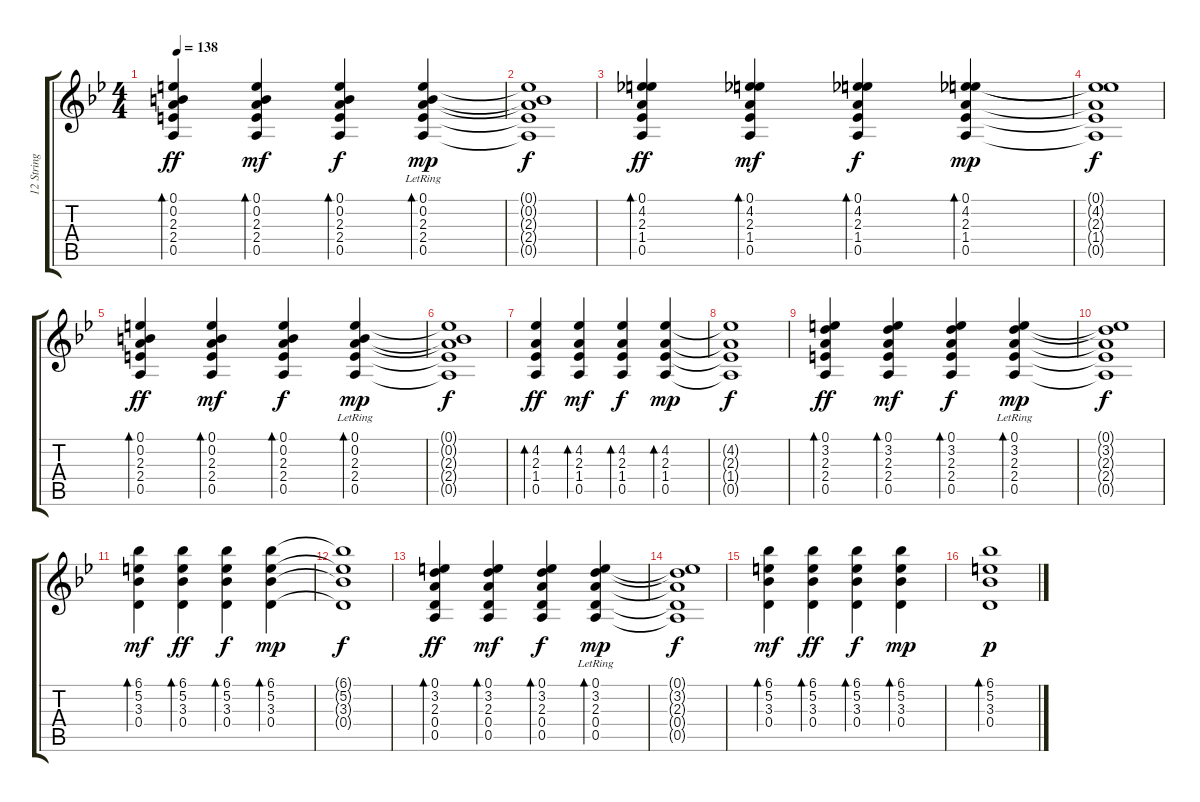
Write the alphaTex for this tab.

\track ("12 String Guitar" "12 String ") {instrument acousticguitarnylon}
\staff {score tabs}
\tuning (E4 B3 G3 D3 A2 E2) {hide}
\ts (4 4)
\tempo 138
\clef g2
\ks gminor
(0.1 0.2 2.3 2.4 0.5).4{bd 480 dy ff instrument acousticguitarnylon beam Up} (0.1 0.2 2.3 2.4 0.5).4{bd 480 dy mf} (0.1 0.2 2.3 2.4 0.5).4{bd 480 dy f} (0.1{lr} 0.2{lr} 2.3{lr} 2.4{lr} 0.5{lr}).4{bd 480 dy mp} |
(0.1{t} 0.2{t} 2.3{t} 2.4{t} 0.5{t}).1{dy f} |
(0.1 4.2 2.3 1.4 0.5).4{bd 480 dy ff} (0.1 4.2 2.3 1.4 0.5).4{bd 480 dy mf} (0.1 4.2 2.3 1.4 0.5).4{bd 480 dy f} (0.1 4.2 2.3 1.4 0.5).4{bd 480 dy mp} |
(0.1{t} 4.2{t} 2.3{t} 1.4{t} 0.5{t}).1{dy f} |
(0.1 0.2 2.3 2.4 0.5).4{bd 480 dy ff} (0.1 0.2 2.3 2.4 0.5).4{bd 480 dy mf} (0.1 0.2 2.3 2.4 0.5).4{bd 480 dy f} (0.1{lr} 0.2{lr} 2.3{lr} 2.4{lr} 0.5{lr}).4{bd 480 dy mp} |
(0.1{t} 0.2{t} 2.3{t} 2.4{t} 0.5{t}).1{dy f} |
(4.2 2.3 1.4 0.5).4{bd 480 dy ff} (4.2 2.3 1.4 0.5).4{bd 480 dy mf} (4.2 2.3 1.4 0.5).4{bd 480 dy f} (4.2 2.3 1.4 0.5).4{bd 480 dy mp} |
(4.2{t} 2.3{t} 1.4{t} 0.5{t}).1{dy f} |
(0.1 3.2 2.3 2.4 0.5).4{bd 480 dy ff} (0.1 3.2 2.3 2.4 0.5).4{bd 480 dy mf} (0.1 3.2 2.3 2.4 0.5).4{bd 480 dy f} (0.1{lr} 3.2{lr} 2.3{lr} 2.4{lr} 0.5{lr}).4{bd 480 dy mp} |
(0.1{t} 3.2{t} 2.3{t} 2.4{t} 0.5{t}).1{dy f} |
(6.1 5.2 3.3 0.4).4{bd 480 dy mf} (6.1 5.2 3.3 0.4).4{bd 480 dy ff} (6.1 5.2 3.3 0.4).4{bd 480 dy f} (6.1 5.2 3.3 0.4).4{bd 480 dy mp} |
(6.1{t} 5.2{t} 3.3{t} 0.4{t}).1{dy f} |
(0.1 3.2 2.3 0.4 0.5).4{bd 480 dy ff} (0.1 3.2 2.3 0.4 0.5).4{bd 480 dy mf} (0.1 3.2 2.3 0.4 0.5).4{bd 480 dy f} (0.1{lr} 3.2{lr} 2.3{lr} 0.4{lr} 0.5{lr}).4{bd 480 dy mp} |
(0.1{t} 3.2{t} 2.3{t} 0.4{t} 0.5{t}).1{dy f} |
(6.1 5.2 3.3 0.4).4{bd 480 dy mf} (6.1 5.2 3.3 0.4).4{bd 480 dy ff} (6.1 5.2 3.3 0.4).4{bd 480 dy f} (6.1 5.2 3.3 0.4).4{bd 480 dy mp} |
(6.1 5.2 3.3 0.4).1{bd 480 dy p}
